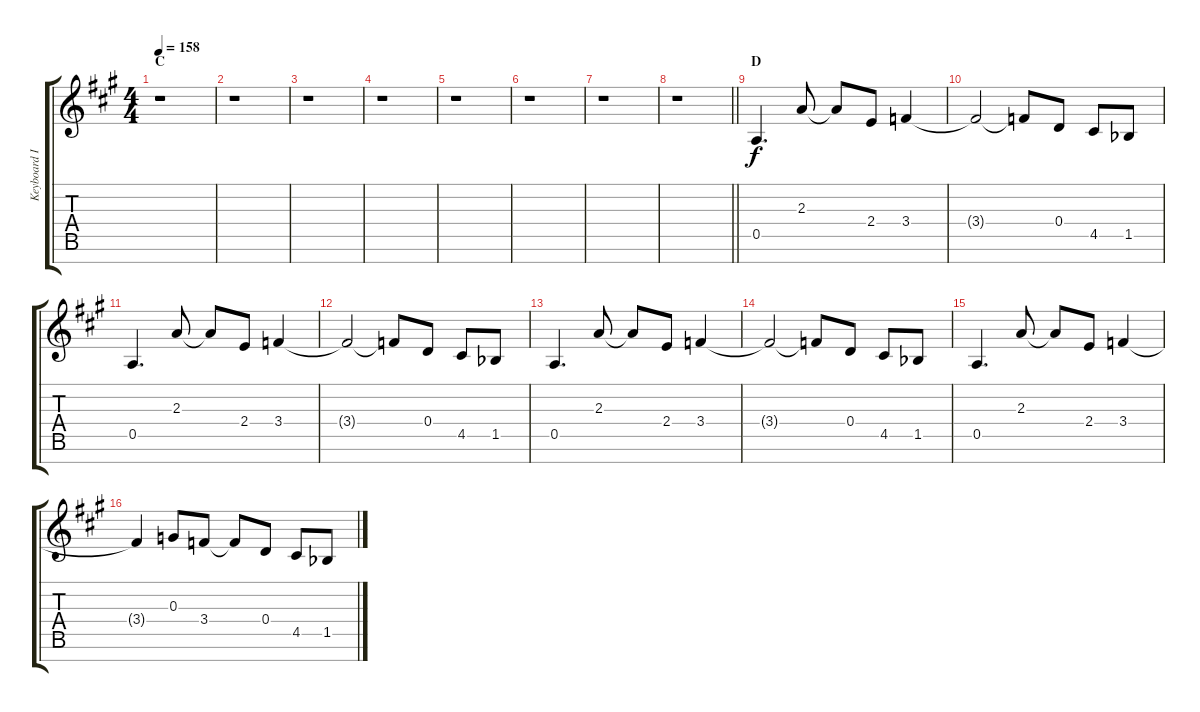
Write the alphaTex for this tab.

\track ("Keyboard II" "Keyboard I") {instrument lead2sawtooth}
\staff {score tabs}
\tuning (E5 B4 G4 D4 A3 E3 B2) {hide}
\ts (4 4)
\section ("" "C")
\tempo 158
\clef g2
\ks a
r.1{dy f} |
r.1 |
r.1 |
r.1 |
r.1 |
r.1 |
r.1 |
\barLineRight lightlight
r.1 |
\section ("" "D")
0.5.4{d} 2.3.8 2.3{t}.8 2.4.8 3.4.4 |
3.4{t}.2 3.4{t}.8 0.4.8 4.5.8 1.5{acc b}.8 |
0.5.4{d} 2.3.8 2.3{t}.8 2.4.8 3.4.4 |
3.4{t}.2 3.4{t}.8 0.4.8 4.5.8 1.5{acc b}.8 |
0.5.4{d} 2.3.8 2.3{t}.8 2.4.8 3.4.4 |
3.4{t}.2 3.4{t}.8 0.4.8 4.5.8 1.5{acc b}.8 |
0.5.4{d} 2.3.8 2.3{t}.8 2.4.8 3.4.4 |
3.4{t}.4 0.3.8 3.4.8 3.4{t}.8 0.4.8 4.5.8 1.5{acc b}.8
